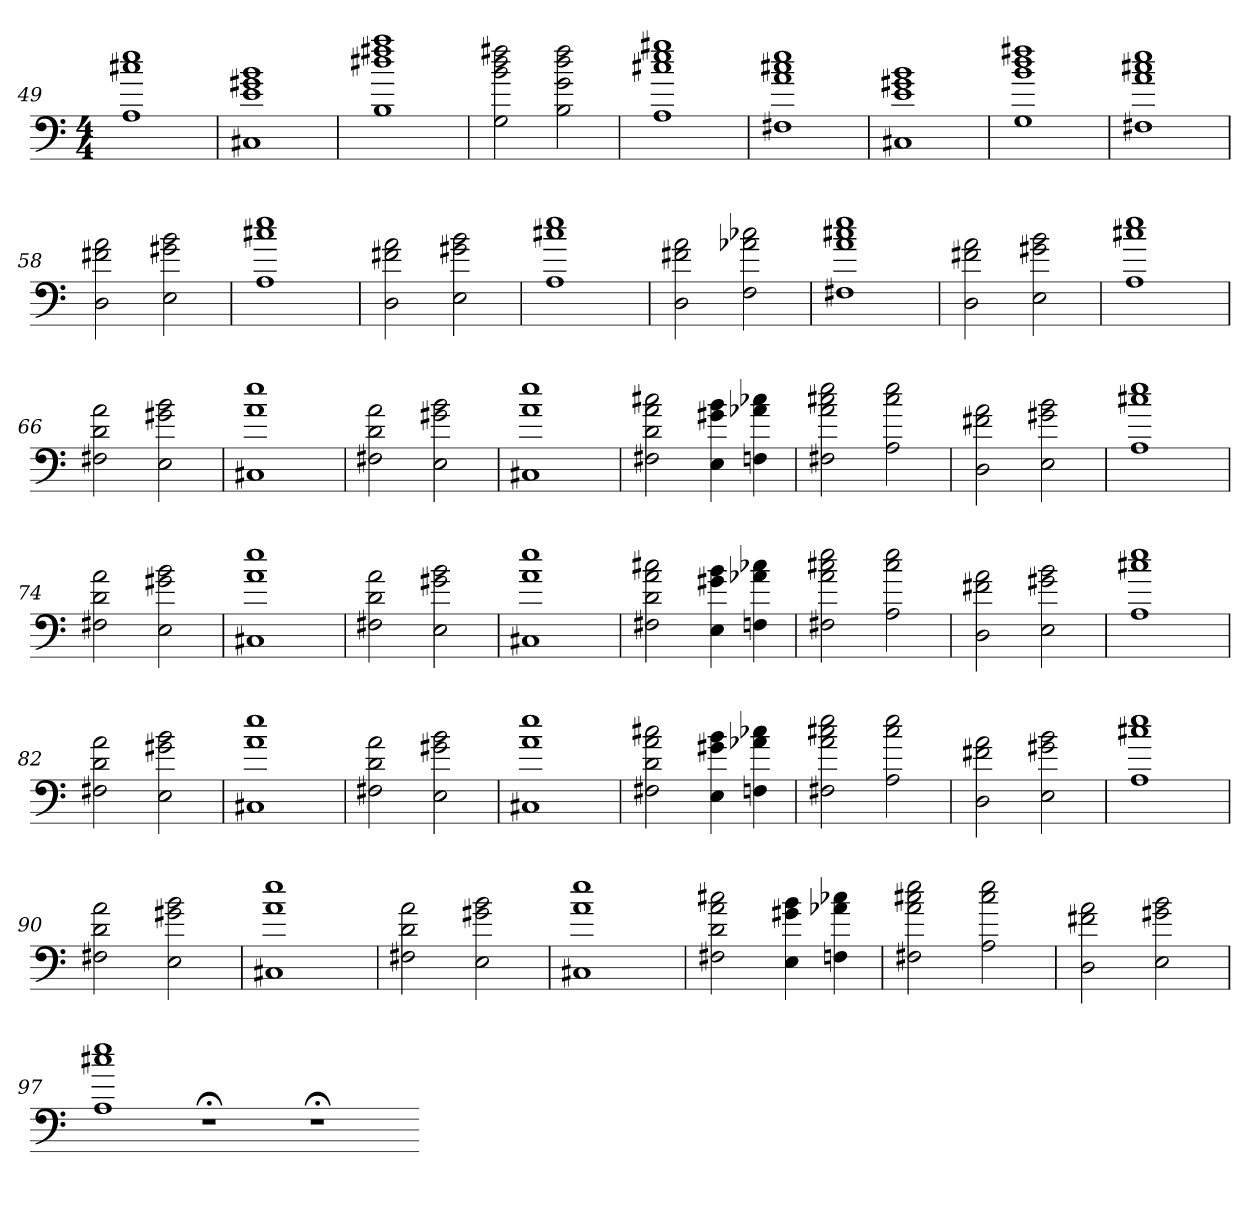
**kern
*part1
*staff1
*M4/4
=49
1A 1cc#X 1ee
=50
1C#X 1e 1g#X 1b
=51
1B 1dd#X 1ff#X 1aa
=52
2G 2b 2dd 2ff#X
2B 2g 2dd 2ff#
=53
1A 1cc#X 1ee 1gg#X
=54
1F#X 1a 1cc#X 1ee
=55
1C#X 1e 1g#X 1b
=56
1G 1b 1dd 1ff#X
=57
1F#X 1a 1cc#X 1ee
=58
2D 2f#X 2a
2E 2g#X 2b
=59
1A 1cc#X 1ee
=60
2D 2f#X 2a
2E 2g#X 2b
=61
1A 1cc#X 1ee
=62
2D 2f#X 2a
2F 2a-X 2cc-X
=63
1F#X 1a 1cc#X 1ee
=64
2D 2f#X 2a
2E 2g#X 2b
=65
1A 1cc#X 1ee
=66
2F#X 2d 2a
2E 2g#X 2b
=67
1C#X 1a 1ee
=68
2F#X 2d 2a
2E 2g#X 2b
=69
1C#X 1a 1ee
=70
2F#X 2d 2a 2cc#X
4E 4g#X 4b
4Fn 4a-X 4cc-X
=71
2F#X 2a 2cc#X 2ee
2A 2cc# 2ee
=72
2D 2f#X 2a
2E 2g#X 2b
=73
1A 1cc#X 1ee
=74
2F#X 2d 2a
2E 2g#X 2b
=75
1C#X 1a 1ee
=76
2F#X 2d 2a
2E 2g#X 2b
=77
1C#X 1a 1ee
=78
2F#X 2d 2a 2cc#X
4E 4g#X 4b
4Fn 4a-X 4cc-X
=79
2F#X 2a 2cc#X 2ee
2A 2cc# 2ee
=80
2D 2f#X 2a
2E 2g#X 2b
=81
1A 1cc#X 1ee
=82
2F#X 2d 2a
2E 2g#X 2b
=83
1C#X 1a 1ee
=84
2F#X 2d 2a
2E 2g#X 2b
=85
1C#X 1a 1ee
=86
2F#X 2d 2a 2cc#X
4E 4g#X 4b
4Fn 4a-X 4cc-X
=87
2F#X 2a 2cc#X 2ee
2A 2cc# 2ee
=88
2D 2f#X 2a
2E 2g#X 2b
=89
1A 1cc#X 1ee
=90
2F#X 2d 2a
2E 2g#X 2b
=91
1C#X 1a 1ee
=92
2F#X 2d 2a
2E 2g#X 2b
=93
1C#X 1a 1ee
=94
2F#X 2d 2a 2cc#X
4E 4g#X 4b
4Fn 4a-X 4cc-X
=95
2F#X 2a 2cc#X 2ee
2A 2cc# 2ee
=96
2D 2f#X 2a
2E 2g#X 2b
=97
1A 1cc#X 1ee
1r;<
1r;<
=-
*-
